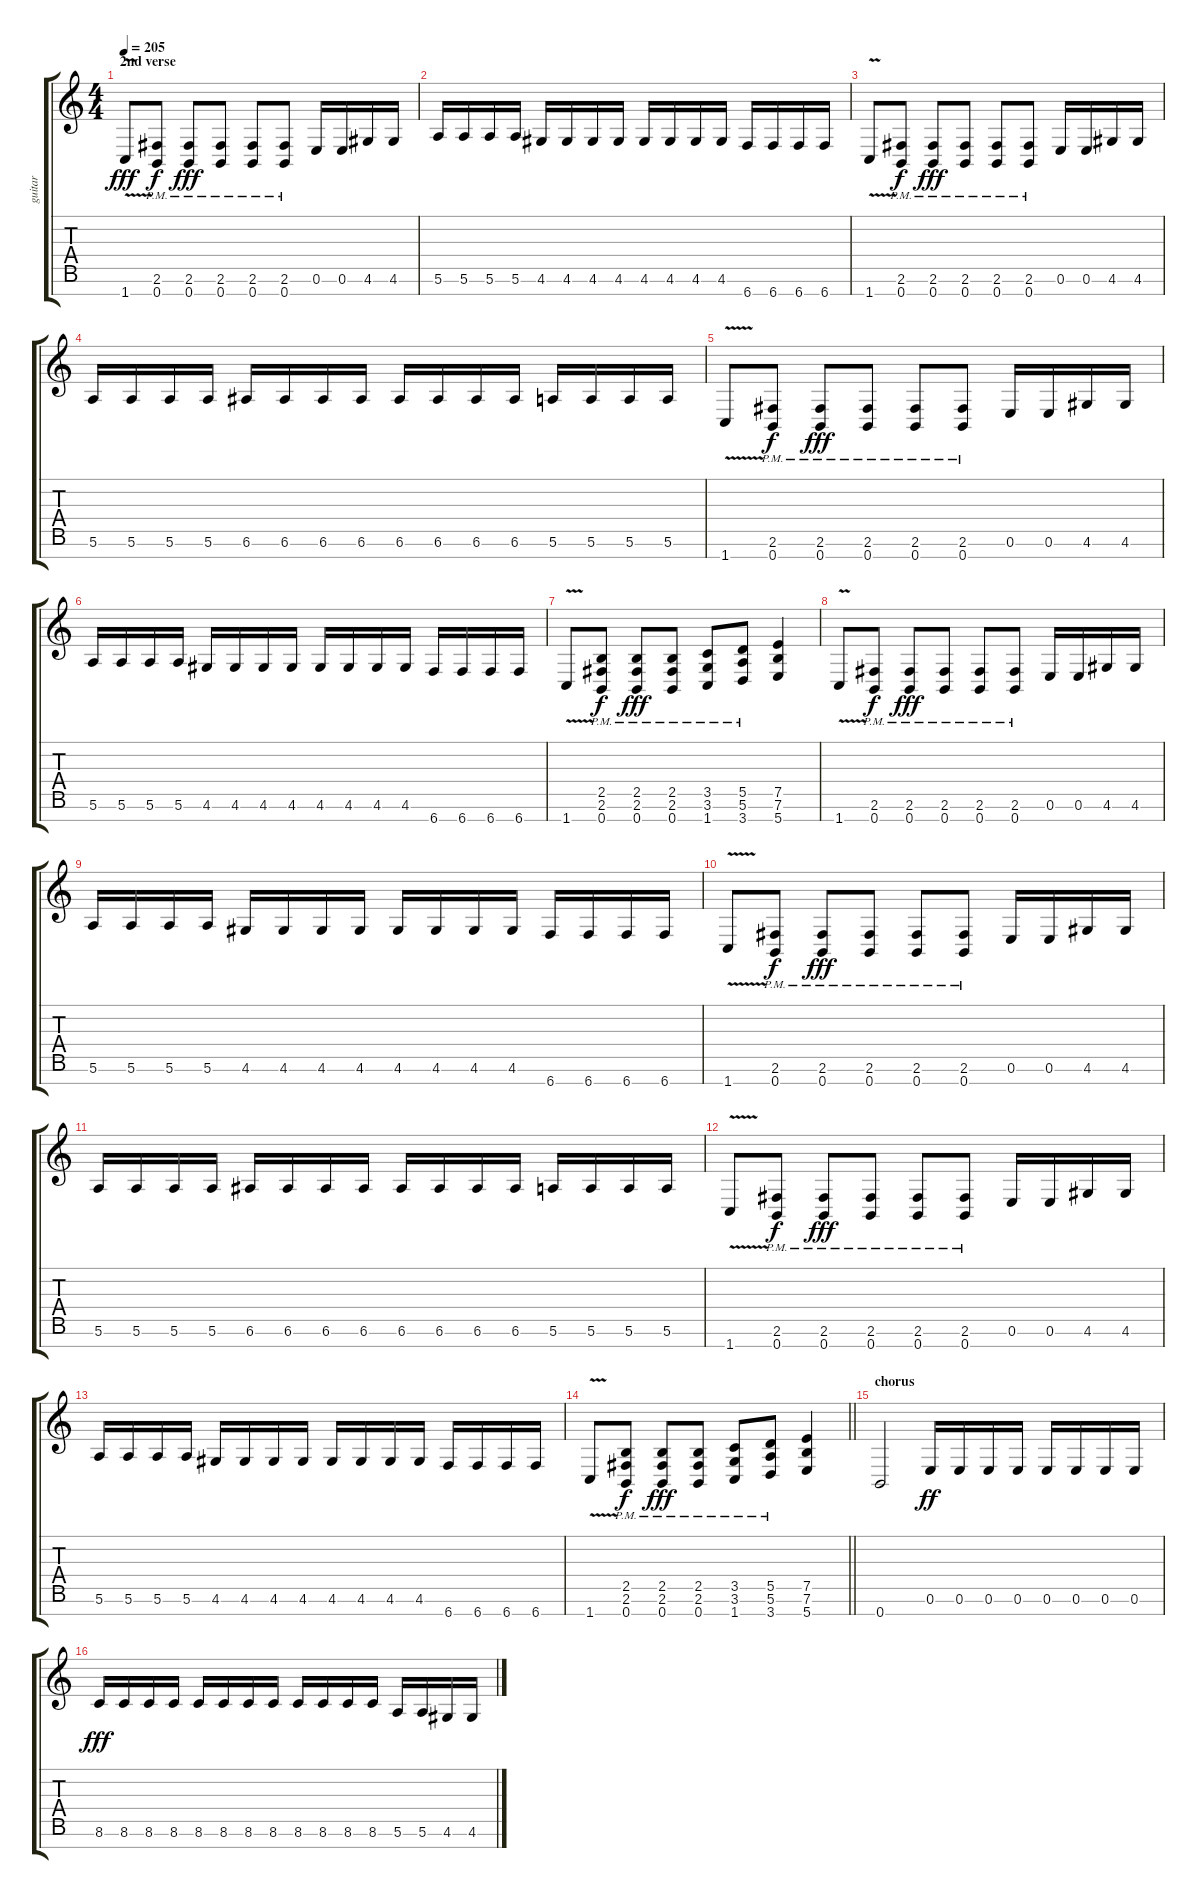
\track ("guitar" "guitar") {instrument distortionguitar}
\staff {score tabs}
\tuning (E4 B3 G3 D3 A2 E2 B1) {hide}
\ts (4 4)
\section ("" "2nd verse")
\tempo 205
\clef g2
\ks c
1.7{v}.8{dy fff} (2.6{pm} 0.7{pm}).8{dy f} (2.6{pm} 0.7{pm}).8{dy fff} (2.6{pm} 0.7{pm}).8 (2.6{pm} 0.7{pm}).8 (2.6{pm} 0.7{pm}).8 0.6.16 0.6.16 4.6.16 4.6.16 |
5.6.16 5.6.16 5.6.16 5.6.16 4.6.16 4.6.16 4.6.16 4.6.16 4.6.16 4.6.16 4.6.16 4.6.16 6.7.16 6.7.16 6.7.16 6.7.16 |
1.7{v}.8 (2.6{pm} 0.7{pm}).8{dy f} (2.6{pm} 0.7{pm}).8{dy fff} (2.6{pm} 0.7{pm}).8 (2.6{pm} 0.7{pm}).8 (2.6{pm} 0.7{pm}).8 0.6.16 0.6.16 4.6.16 4.6.16 |
5.6.16 5.6.16 5.6.16 5.6.16 6.6.16 6.6.16 6.6.16 6.6.16 6.6.16 6.6.16 6.6.16 6.6.16 5.6.16 5.6.16 5.6.16 5.6.16 |
1.7{v}.8 (2.6{pm} 0.7{pm}).8{dy f} (2.6{pm} 0.7{pm}).8{dy fff} (2.6{pm} 0.7{pm}).8 (2.6{pm} 0.7{pm}).8 (2.6{pm} 0.7{pm}).8 0.6.16 0.6.16 4.6.16 4.6.16 |
5.6.16 5.6.16 5.6.16 5.6.16 4.6.16 4.6.16 4.6.16 4.6.16 4.6.16 4.6.16 4.6.16 4.6.16 6.7.16 6.7.16 6.7.16 6.7.16 |
1.7{v}.8 (2.5{pm} 2.6{pm} 0.7{pm}).8{dy f} (2.5{pm} 2.6{pm} 0.7{pm}).8{dy fff} (2.5{pm} 2.6{pm} 0.7{pm}).8 (3.5{pm} 3.6{pm} 1.7{pm}).8 (5.5{pm} 5.6{pm} 3.7{pm}).8 (7.5 7.6 5.7).4 |
1.7{v}.8 (2.6{pm} 0.7{pm}).8{dy f} (2.6{pm} 0.7{pm}).8{dy fff} (2.6{pm} 0.7{pm}).8 (2.6{pm} 0.7{pm}).8 (2.6{pm} 0.7{pm}).8 0.6.16 0.6.16 4.6.16 4.6.16 |
5.6.16 5.6.16 5.6.16 5.6.16 4.6.16 4.6.16 4.6.16 4.6.16 4.6.16 4.6.16 4.6.16 4.6.16 6.7.16 6.7.16 6.7.16 6.7.16 |
1.7{v}.8 (2.6{pm} 0.7{pm}).8{dy f} (2.6{pm} 0.7{pm}).8{dy fff} (2.6{pm} 0.7{pm}).8 (2.6{pm} 0.7{pm}).8 (2.6{pm} 0.7{pm}).8 0.6.16 0.6.16 4.6.16 4.6.16 |
5.6.16 5.6.16 5.6.16 5.6.16 6.6.16 6.6.16 6.6.16 6.6.16 6.6.16 6.6.16 6.6.16 6.6.16 5.6.16 5.6.16 5.6.16 5.6.16 |
1.7{v}.8 (2.6{pm} 0.7{pm}).8{dy f} (2.6{pm} 0.7{pm}).8{dy fff} (2.6{pm} 0.7{pm}).8 (2.6{pm} 0.7{pm}).8 (2.6{pm} 0.7{pm}).8 0.6.16 0.6.16 4.6.16 4.6.16 |
5.6.16 5.6.16 5.6.16 5.6.16 4.6.16 4.6.16 4.6.16 4.6.16 4.6.16 4.6.16 4.6.16 4.6.16 6.7.16 6.7.16 6.7.16 6.7.16 |
\barLineRight lightlight
1.7{v}.8 (2.5{pm} 2.6{pm} 0.7{pm}).8{dy f} (2.5{pm} 2.6{pm} 0.7{pm}).8{dy fff} (2.5{pm} 2.6{pm} 0.7{pm}).8 (3.5{pm} 3.6{pm} 1.7{pm}).8 (5.5{pm} 5.6{pm} 3.7{pm}).8 (7.5 7.6 5.7).4 |
\section ("" "chorus")
0.7.2 0.6.16{dy ff} 0.6.16 0.6.16 0.6.16 0.6.16 0.6.16 0.6.16 0.6.16 |
8.6.16{dy fff} 8.6.16 8.6.16 8.6.16 8.6.16 8.6.16 8.6.16 8.6.16 8.6.16 8.6.16 8.6.16 8.6.16 5.6.16 5.6.16 4.6.16 4.6.16
